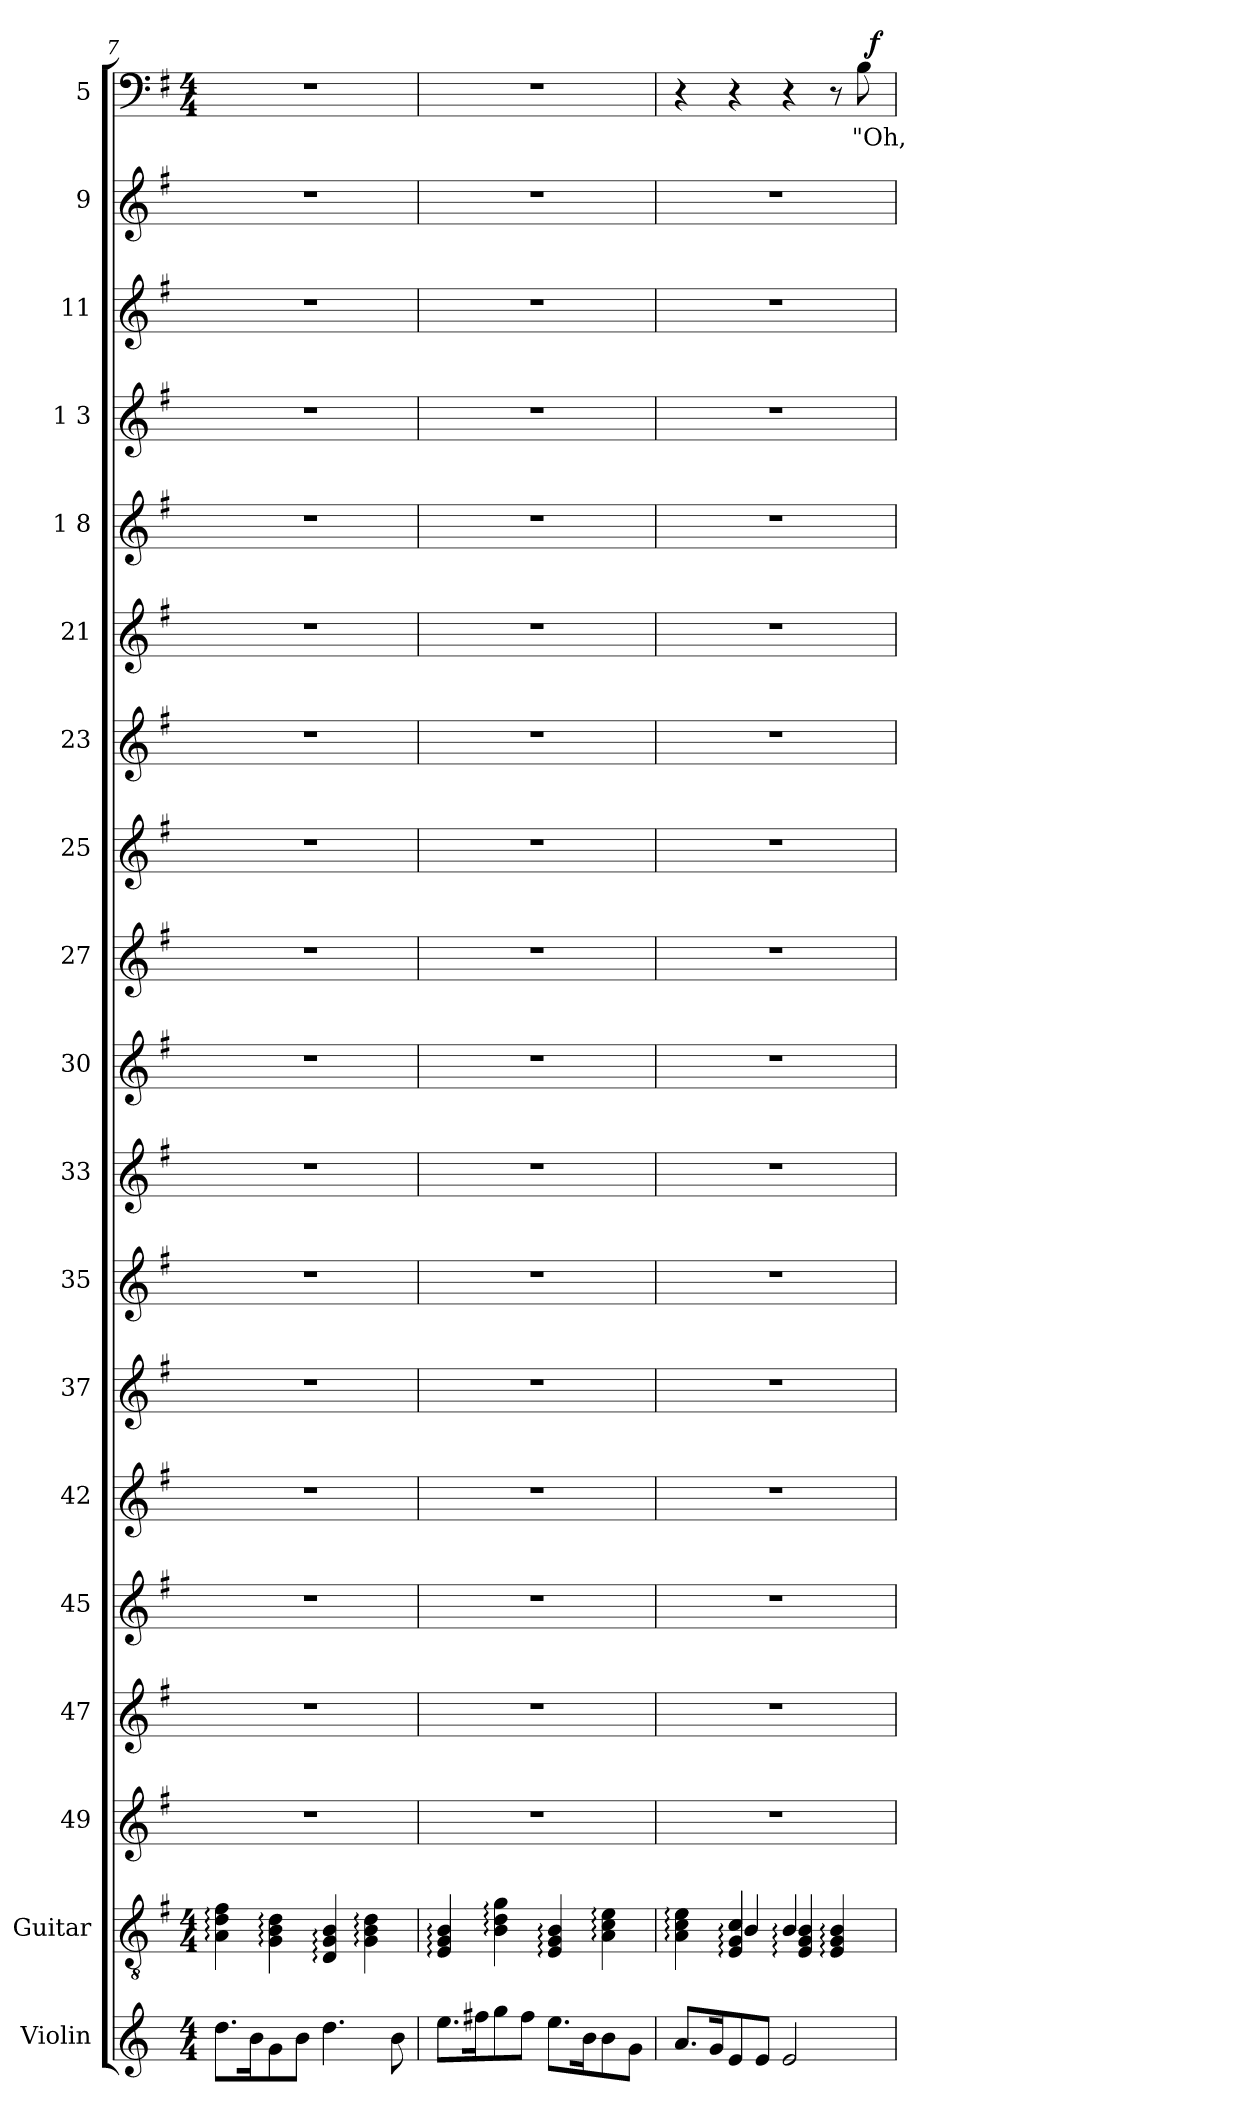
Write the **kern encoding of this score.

**kern	**kern	**kern	**kern	**kern	**kern	**kern	**kern	**kern	**kern	**kern	**kern	**kern	**kern	**kern	**kern	**kern	**kern	**kern	**text	**dynam
*part19	*part18	*part17	*part16	*part15	*part14	*part13	*part12	*part11	*part10	*part9	*part8	*part7	*part6	*part5	*part4	*part3	*part2	*part1	*part1	*part1
*staff19	*staff18	*staff17	*staff16	*staff15	*staff14	*staff13	*staff12	*staff11	*staff10	*staff9	*staff8	*staff7	*staff6	*staff5	*staff4	*staff3	*staff2	*staff1	*staff1	*staff1
*I"Violin	*I"Guitar	*I"49	*I"47	*I"45	*I"42	*I"37	*I"35	*I"33	*I"30	*I"27	*I"25	*I"23	*I"21	*I"1 8	*I"1 3	*I"11	*I"9	*I"5	*	*
*I'Vln.	*I'Guit.	*	*	*	*	*	*	*	*	*	*	*	*	*	*	*	*	*	*	*
*clefG2	*clefGv2	*clefG2	*clefG2	*clefG2	*clefG2	*clefG2	*clefG2	*clefG2	*clefG2	*clefG2	*clefG2	*clefG2	*clefG2	*clefG2	*clefG2	*clefG2	*clefG2	*clefF4	*	*
*	*ITrd4c7	*ITrd-3c-5	*ITrd-3c-5	*ITrd-3c-5	*ITrd-3c-5	*ITrd-3c-5	*ITrd-3c-5	*ITrd-3c-5	*ITrd-3c-5	*ITrd-3c-5	*ITrd-3c-5	*ITrd-3c-5	*ITrd-3c-5	*ITrd-3c-5	*ITrd-3c-5	*ITrd-3c-5	*ITrd-3c-5	*ITrd-3c-5	*	*
*k[]	*k[]	*k[]	*k[]	*k[]	*k[]	*k[]	*k[]	*k[]	*k[]	*k[]	*k[]	*k[]	*k[]	*k[]	*k[]	*k[]	*k[]	*k[]	*	*
*C:	*C:	*C:	*C:	*C:	*C:	*C:	*C:	*C:	*C:	*C:	*C:	*C:	*C:	*C:	*C:	*C:	*C:	*C:	*	*
*M4/4	*M4/4	*	*	*	*	*	*	*	*	*	*	*	*	*	*	*	*	*M4/4	*	*
=7	=7	=7	=7	=7	=7	=7	=7	=7	=7	=7	=7	=7	=7	=7	=7	=7	=7	=7	=7	=7
8.dd\L	4D\: 4G\: 4B\:	1r	1r	1r	1r	1r	1r	1r	1r	1r	1r	1r	1r	1r	1r	1r	1r	1r	.	.
16b\k	.	.	.	.	.	.	.	.	.	.	.	.	.	.	.	.	.	.	.	.
8g\	4C\: 4E\: 4G\:	.	.	.	.	.	.	.	.	.	.	.	.	.	.	.	.	.	.	.
8b\J	.	.	.	.	.	.	.	.	.	.	.	.	.	.	.	.	.	.	.	.
4.dd\	4GG/: 4C/: 4E/:	.	.	.	.	.	.	.	.	.	.	.	.	.	.	.	.	.	.	.
.	4C\: 4E\: 4G\:	.	.	.	.	.	.	.	.	.	.	.	.	.	.	.	.	.	.	.
8b\	.	.	.	.	.	.	.	.	.	.	.	.	.	.	.	.	.	.	.	.
=8	=8	=8	=8	=8	=8	=8	=8	=8	=8	=8	=8	=8	=8	=8	=8	=8	=8	=8	=8	=8
8.ee\L	4AA/: 4C/: 4E/:	1r	1r	1r	1r	1r	1r	1r	1r	1r	1r	1r	1r	1r	1r	1r	1r	1r	.	.
16ff#X\k	.	.	.	.	.	.	.	.	.	.	.	.	.	.	.	.	.	.	.	.
8gg\	4E\: 4G\: 4c\:	.	.	.	.	.	.	.	.	.	.	.	.	.	.	.	.	.	.	.
8ff#\J	.	.	.	.	.	.	.	.	.	.	.	.	.	.	.	.	.	.	.	.
8.ee\L	4AA/: 4C/: 4E/:	.	.	.	.	.	.	.	.	.	.	.	.	.	.	.	.	.	.	.
16b\k	.	.	.	.	.	.	.	.	.	.	.	.	.	.	.	.	.	.	.	.
8b\	4D\: 4F\: 4A\:	.	.	.	.	.	.	.	.	.	.	.	.	.	.	.	.	.	.	.
8g\J	.	.	.	.	.	.	.	.	.	.	.	.	.	.	.	.	.	.	.	.
=9	=9	=9	=9	=9	=9	=9	=9	=9	=9	=9	=9	=9	=9	=9	=9	=9	=9	=9	=9	=9
*	*^	*	*	*	*	*	*	*	*	*	*	*	*	*	*	*	*	*^	*	*
*	*	*^	*	*	*	*	*	*	*	*	*	*	*	*	*	*	*	*	*	*	*	*
8.a/L	4A\	4D\: 4F\: 4A\:	4ryy	1r	1r	1r	1r	1r	1r	1r	1r	1r	1r	1r	1r	1r	1r	1r	1r	4r	2ryy	.	.
16g/k	.	.	.	.	.	.	.	.	.	.	.	.	.	.	.	.	.	.	.	.	.	.	.
8e/	4AA/: 4C/: 4F/:	4E/	4F/	.	.	.	.	.	.	.	.	.	.	.	.	.	.	.	.	4r	.	.	.
8e/J	.	.	.	.	.	.	.	.	.	.	.	.	.	.	.	.	.	.	.	.	.	.	.
2e/	4E/	4AA/: 4C/: 4E/:	2ryy	.	.	.	.	.	.	.	.	.	.	.	.	.	.	.	.	4r	4ryy	.	.
.	4AA/: 4C/: 4E/:	4ryy	.	.	.	.	.	.	.	.	.	.	.	.	.	.	.	.	.	8r	8ryy	.	.
!	!	!	!	!	!	!	!	!	!	!	!	!	!	!	!	!	!	!	!	!	!	!LO:LY:b	!
.	.	.	.	.	.	.	.	.	.	.	.	.	.	.	.	.	.	.	.	8e\	32ryy	"Oh,	.
!	!	!	!	!	!	!	!	!	!	!	!	!	!	!	!	!	!	!	!	!	!	!	!LO:DY:a
.	.	.	.	.	.	.	.	.	.	.	.	.	.	.	.	.	.	.	.	.	16.ryy	.	f
*	*v	*v	*v	*	*	*	*	*	*	*	*	*	*	*	*	*	*	*	*	*v	*v	*	*
=	=	=	=	=	=	=	=	=	=	=	=	=	=	=	=	=	=	=	=	=
*-	*-	*-	*-	*-	*-	*-	*-	*-	*-	*-	*-	*-	*-	*-	*-	*-	*-	*-	*-	*-
